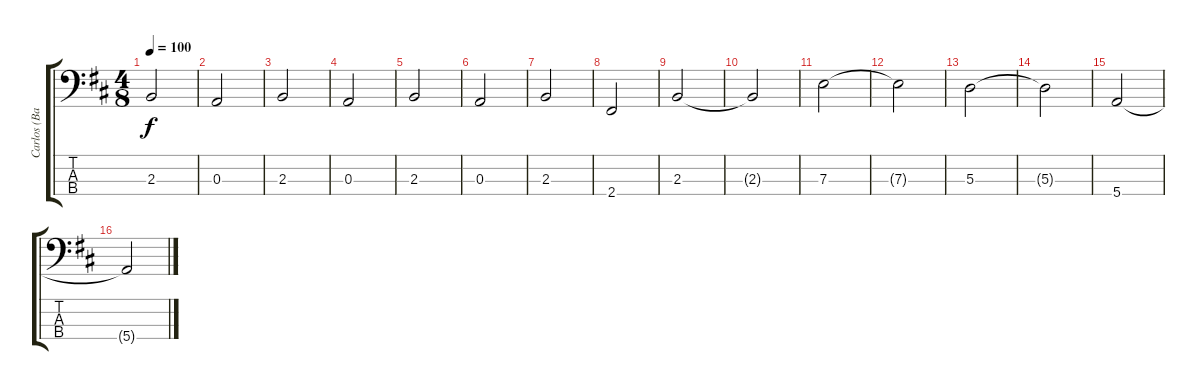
\track ("Carlos (Bajo)" "Carlos (Ba") {instrument electricbassfinger}
\staff {score tabs}
\tuning (G2 D2 A1 E1) {hide}
\ts (4 8)
\tempo 100
\clef f4
\ks bminor
2.3.2{dy f} |
0.3.2 |
2.3.2 |
0.3.2 |
2.3.2 |
0.3.2 |
2.3.2 |
2.4.2 |
2.3.2 |
2.3{t}.2 |
7.3.2 |
7.3{t}.2 |
5.3.2 |
5.3{t}.2 |
5.4.2 |
5.4{t}.2
